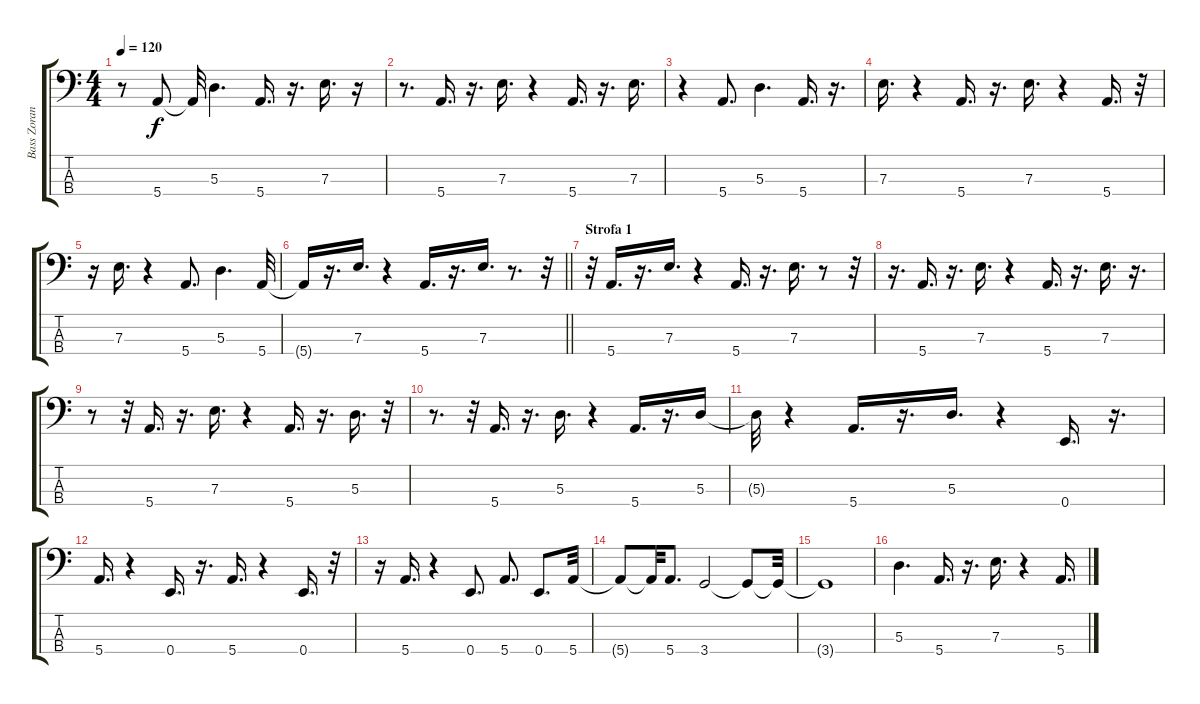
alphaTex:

\track ("Bass Zoran Redzic" "Bass Zoran") {instrument electricbassfinger}
\staff {score tabs}
\tuning (G2 D2 A1 E1) {hide}
\ts (4 4)
\tempo 120
\clef f4
\ks c
r.8{dy f} 5.4.8 5.4{t}.32 5.3.4{d} 5.4.16{d} r.16{d} 7.3.16{d} r.16 |
r.8{d} 5.4.16{d} r.16{d} 7.3.16{d} r.4 5.4.16{d} r.16{d} 7.3.16{d} |
r.4 5.4.8{d} 5.3.4{d} 5.4.16{d} r.16{d} |
7.3.16{d} r.4 5.4.16{d} r.16{d} 7.3.16{d} r.4 5.4.16{d} r.32 |
r.16 7.3.16{d} r.4 5.4.8{d} 5.3.4{d} 5.4.32 |
\barLineRight lightlight
5.4{t}.16 r.16{d} 7.3.16{d} r.4 5.4.16{d} r.16{d} 7.3.16{d} r.8{d} r.32 |
\section ("" "Strofa 1")
r.32 5.4.16{d} r.16{d} 7.3.16{d} r.4 5.4.16{d} r.16{d} 7.3.16{d} r.8 r.32 |
r.16{d} 5.4.16{d} r.16{d} 7.3.16{d} r.4 5.4.16{d} r.16{d} 7.3.16{d} r.16{d} |
r.8 r.32 5.4.16{d} r.16{d} 7.3.16{d} r.4 5.4.16{d} r.16{d} 5.3.16{d} r.32 |
r.8{d} r.32 5.4.16{d} r.16{d} 5.3.16{d} r.4 5.4.16{d} r.16{d} 5.3.16 |
5.3{t}.32 r.4 5.4.16{d} r.16{d} 5.3.16{d} r.4 0.4.16{d} r.16{d} |
5.4.16{d} r.4 0.4.16{d} r.16{d} 5.4.16{d} r.4 0.4.16{d} r.32 |
r.16 5.4.16{d} r.4 0.4.8{d} 5.4.8{d} 0.4.8{d} 5.4.32 |
5.4{t}.8 5.4{t}.32 5.4.8{d} 3.4.2 3.4{t}.8 3.4{t}.32 |
3.4{t}.1 |
5.3.4{d} 5.4.16{d} r.16{d} 7.3.16{d} r.4 5.4.16{d}
